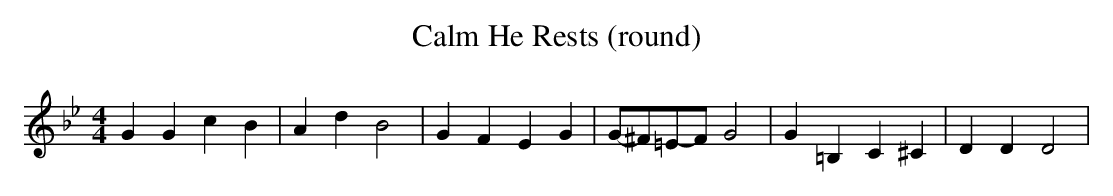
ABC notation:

X:1
T:Calm He Rests (round)
M:4/4
L:1/4
K:Bb
 G G c B| A d B2| G F E G|G/2-^F/2=E/2-F/2 G2| G =B, C ^C| D D D2|\
